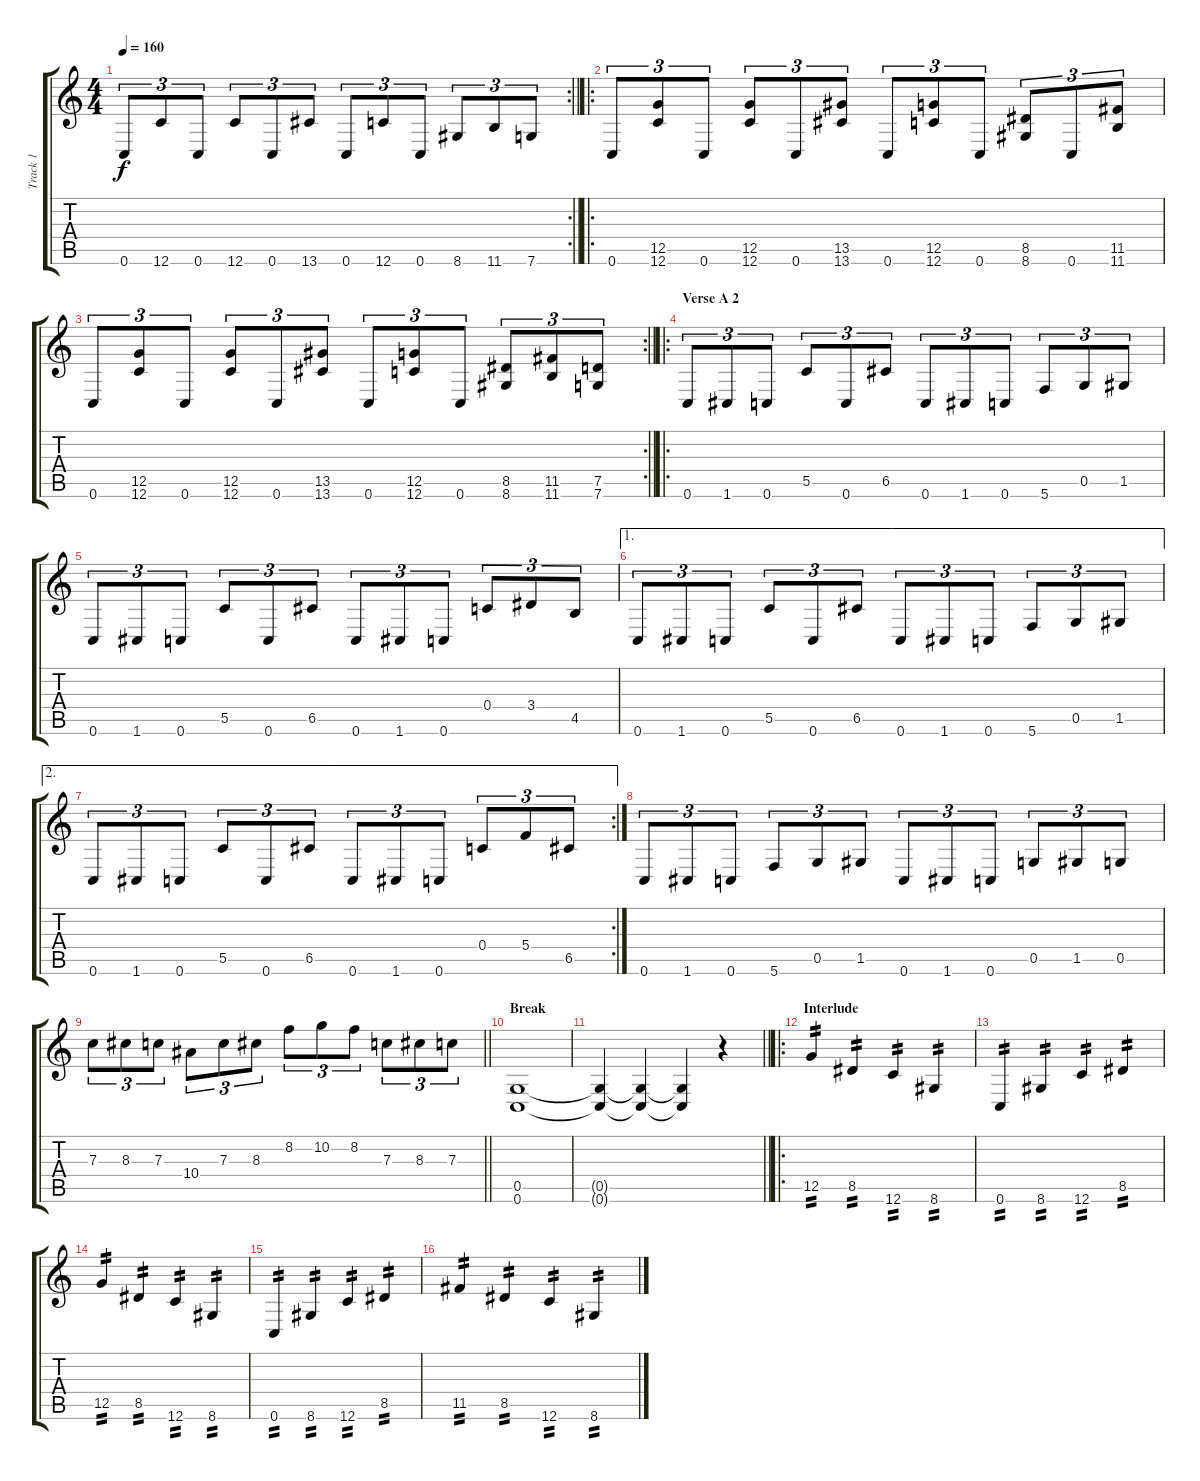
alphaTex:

\track ("Track 1" "Track 1") {instrument distortionguitar}
\staff {score tabs}
\tuning (D4 A3 F3 C3 G2 C2) {hide}
\rc 2
\ts (4 4)
\tempo 160
\clef g2
\barLineRight lightlight
\ks c
0.6.8{tu (3 2) dy f} 12.6.8{tu (3 2)} 0.6.8{tu (3 2)} 12.6.8{tu (3 2)} 0.6.8{tu (3 2)} 13.6.8{tu (3 2)} 0.6.8{tu (3 2)} 12.6.8{tu (3 2)} 0.6.8{tu (3 2)} 8.6.8{tu (3 2)} 11.6.8{tu (3 2)} 7.6.8{tu (3 2)} |
\ro
0.6.8{tu (3 2)} (12.5 12.6).8{tu (3 2)} 0.6.8{tu (3 2)} (12.5 12.6).8{tu (3 2)} 0.6.8{tu (3 2)} (13.5 13.6).8{tu (3 2)} 0.6.8{tu (3 2)} (12.5 12.6).8{tu (3 2)} 0.6.8{tu (3 2)} (8.5 8.6).8{tu (3 2)} 0.6.8{tu (3 2)} (11.5 11.6).8{tu (3 2)} |
\rc 2
\barLineRight lightlight
0.6.8{tu (3 2)} (12.5 12.6).8{tu (3 2)} 0.6.8{tu (3 2)} (12.5 12.6).8{tu (3 2)} 0.6.8{tu (3 2)} (13.5 13.6).8{tu (3 2)} 0.6.8{tu (3 2)} (12.5 12.6).8{tu (3 2)} 0.6.8{tu (3 2)} (8.5 8.6).8{tu (3 2)} (11.5 11.6).8{tu (3 2)} (7.5 7.6).8{tu (3 2)} |
\ro
\section ("" "Verse A 2")
0.6.8{tu (3 2)} 1.6.8{tu (3 2)} 0.6.8{tu (3 2)} 5.5.8{tu (3 2)} 0.6.8{tu (3 2)} 6.5.8{tu (3 2)} 0.6.8{tu (3 2)} 1.6.8{tu (3 2)} 0.6.8{tu (3 2)} 5.6.8{tu (3 2)} 0.5.8{tu (3 2)} 1.5.8{tu (3 2)} |
0.6.8{tu (3 2)} 1.6.8{tu (3 2)} 0.6.8{tu (3 2)} 5.5.8{tu (3 2)} 0.6.8{tu (3 2)} 6.5.8{tu (3 2)} 0.6.8{tu (3 2)} 1.6.8{tu (3 2)} 0.6.8{tu (3 2)} 0.4.8{tu (3 2)} 3.4.8{tu (3 2)} 4.5.8{tu (3 2)} |
\ae 1
0.6.8{tu (3 2)} 1.6.8{tu (3 2)} 0.6.8{tu (3 2)} 5.5.8{tu (3 2)} 0.6.8{tu (3 2)} 6.5.8{tu (3 2)} 0.6.8{tu (3 2)} 1.6.8{tu (3 2)} 0.6.8{tu (3 2)} 5.6.8{tu (3 2)} 0.5.8{tu (3 2)} 1.5.8{tu (3 2)} |
\ae 2
\rc 2
0.6.8{tu (3 2)} 1.6.8{tu (3 2)} 0.6.8{tu (3 2)} 5.5.8{tu (3 2)} 0.6.8{tu (3 2)} 6.5.8{tu (3 2)} 0.6.8{tu (3 2)} 1.6.8{tu (3 2)} 0.6.8{tu (3 2)} 0.4.8{tu (3 2)} 5.4.8{tu (3 2)} 6.5.8{tu (3 2)} |
0.6.8{tu (3 2)} 1.6.8{tu (3 2)} 0.6.8{tu (3 2)} 5.6.8{tu (3 2)} 0.5.8{tu (3 2)} 1.5.8{tu (3 2)} 0.6.8{tu (3 2)} 1.6.8{tu (3 2)} 0.6.8{tu (3 2)} 0.5.8{tu (3 2)} 1.5.8{tu (3 2)} 0.5.8{tu (3 2)} |
\barLineRight lightlight
7.3.8{tu (3 2)} 8.3.8{tu (3 2)} 7.3.8{tu (3 2)} 10.4.8{tu (3 2)} 7.3.8{tu (3 2)} 8.3.8{tu (3 2)} 8.2.8{tu (3 2)} 10.2.8{tu (3 2)} 8.2.8{tu (3 2)} 7.3.8{tu (3 2)} 8.3.8{tu (3 2)} 7.3.8{tu (3 2)} |
\section ("" "Break")
(0.5 0.6).1 |
\barLineRight lightlight
(0.5{t} 0.6{t}).4 (0.5{t} 0.6{t}).4 (0.5{t} 0.6{t}).4 r.4 |
\ro
\section ("" "Interlude")
12.5.4{tp 2} 8.5.4{tp 2} 12.6.4{tp 2} 8.6.4{tp 2} |
0.6.4{tp 2} 8.6.4{tp 2} 12.6.4{tp 2} 8.5.4{tp 2} |
12.5.4{tp 2} 8.5.4{tp 2} 12.6.4{tp 2} 8.6.4{tp 2} |
0.6.4{tp 2} 8.6.4{tp 2} 12.6.4{tp 2} 8.5.4{tp 2} |
11.5.4{tp 2} 8.5.4{tp 2} 12.6.4{tp 2} 8.6.4{tp 2}
